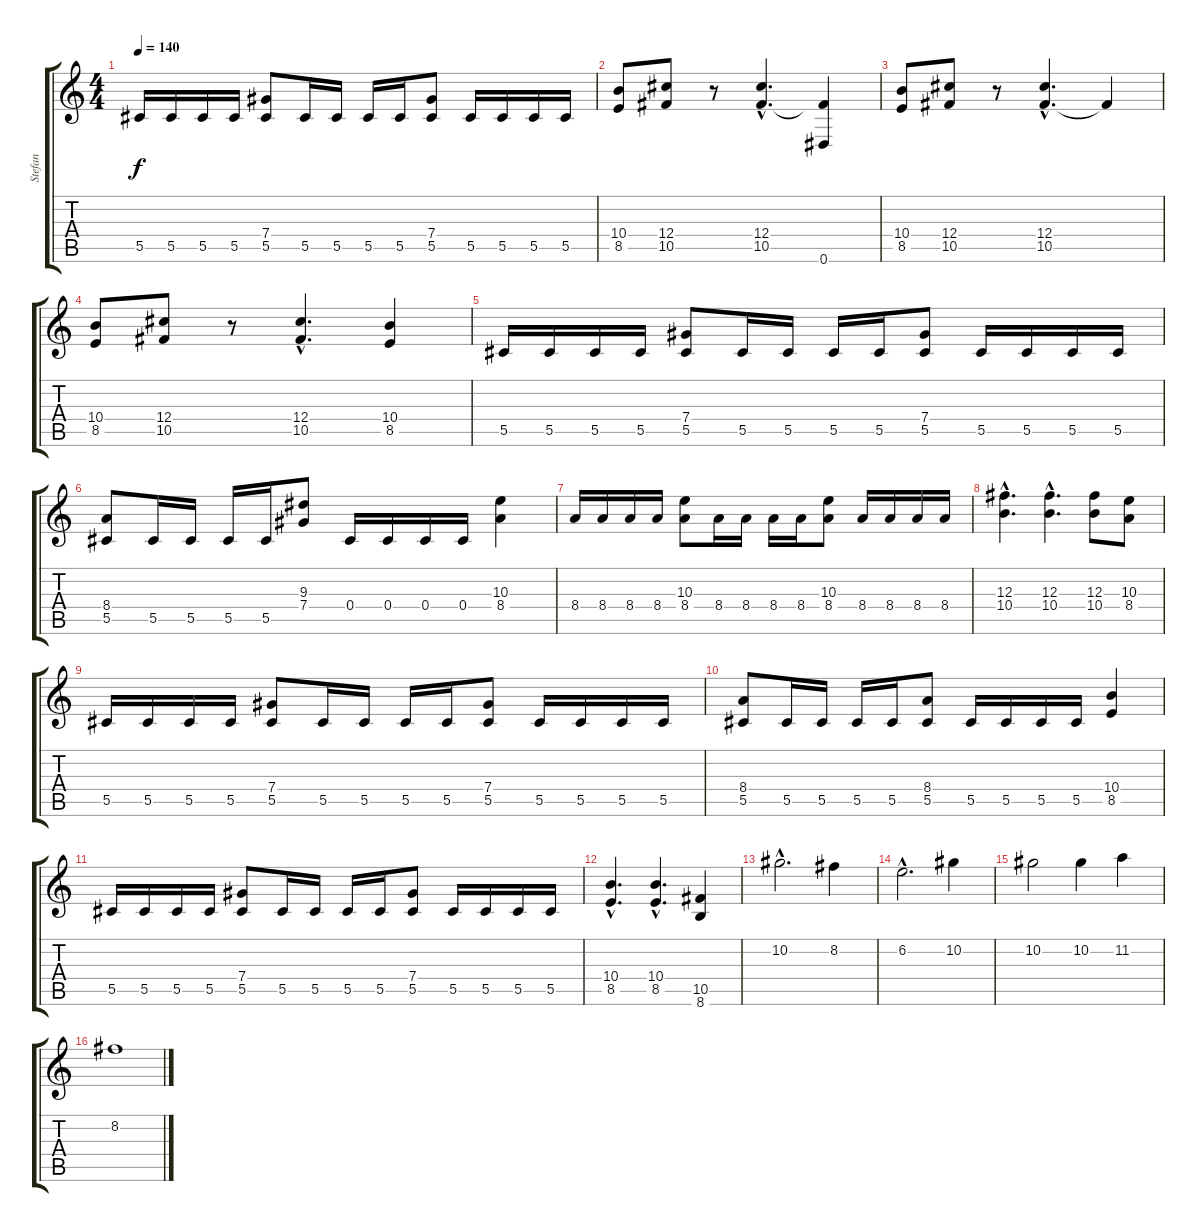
\track ("Stefan" "Stefan") {instrument overdrivenguitar}
\staff {score tabs}
\tuning (Eb4 Bb3 Gb3 Db3 Ab2 Eb2) {hide}
\ts (4 4)
\tempo 140
\clef g2
\ks c
5.5.16{dy f} 5.5.16 5.5.16 5.5.16 (7.4 5.5).8 5.5.16 5.5.16 5.5.16 5.5.16 (7.4 5.5).8 5.5.16 5.5.16 5.5.16 5.5.16 |
(10.4 8.5).8 (12.4 10.5).8 r.8 (12.4{hac} 10.5{hac}).4{d} (10.5{t} 0.6).4 |
(10.4 8.5).8 (12.4 10.5).8 r.8 (12.4{hac} 10.5{hac}).4{d} 10.5{t}.4 |
(10.4 8.5).8 (12.4 10.5).8 r.8 (12.4{hac} 10.5{hac}).4{d} (10.4 8.5).4 |
5.5.16 5.5.16 5.5.16 5.5.16 (7.4 5.5).8 5.5.16 5.5.16 5.5.16 5.5.16 (7.4 5.5).8 5.5.16 5.5.16 5.5.16 5.5.16 |
(8.4 5.5).8 5.5.16 5.5.16 5.5.16 5.5.16 (9.3 7.4).8 0.4.16 0.4.16 0.4.16 0.4.16 (10.3 8.4).4 |
8.4.16 8.4.16 8.4.16 8.4.16 (10.3 8.4).8 8.4.16 8.4.16 8.4.16 8.4.16 (10.3 8.4).8 8.4.16 8.4.16 8.4.16 8.4.16 |
(12.3{hac} 10.4{hac}).4{d} (12.3{hac} 10.4{hac}).4{d} (12.3 10.4).8 (10.3 8.4).8 |
5.5.16 5.5.16 5.5.16 5.5.16 (7.4 5.5).8 5.5.16 5.5.16 5.5.16 5.5.16 (7.4 5.5).8 5.5.16 5.5.16 5.5.16 5.5.16 |
(8.4 5.5).8 5.5.16 5.5.16 5.5.16 5.5.16 (8.4 5.5).8 5.5.16 5.5.16 5.5.16 5.5.16 (10.4 8.5).4 |
5.5.16 5.5.16 5.5.16 5.5.16 (7.4 5.5).8 5.5.16 5.5.16 5.5.16 5.5.16 (7.4 5.5).8 5.5.16 5.5.16 5.5.16 5.5.16 |
(10.4{hac} 8.5{hac}).4{d} (10.4{hac} 8.5{hac}).4{d} (10.5 8.6).4 |
10.2{hac}.2{d} 8.2.4 |
6.2{hac}.2{d} 10.2.4 |
10.2.2 10.2.4 11.2.4 |
8.2.1
